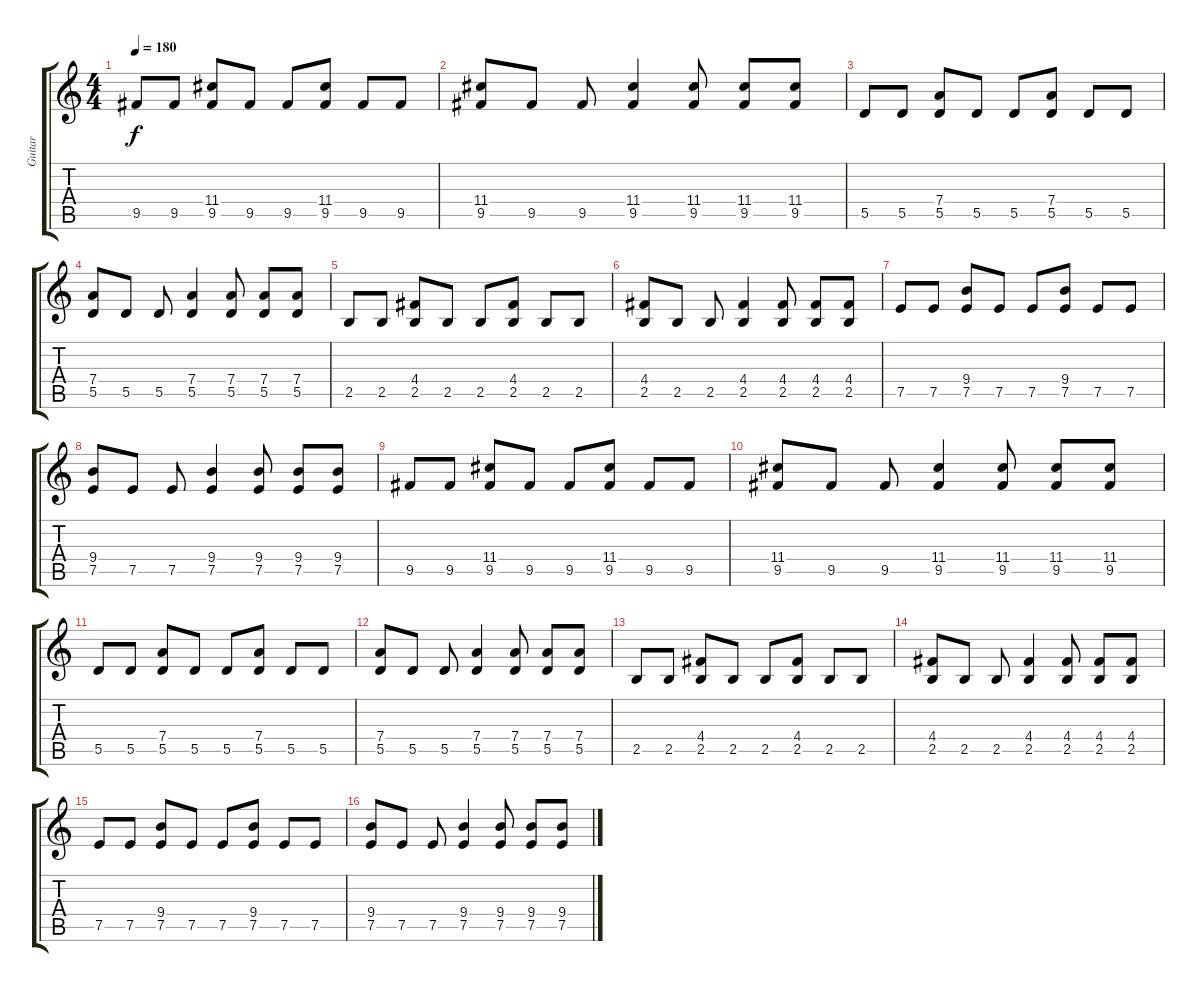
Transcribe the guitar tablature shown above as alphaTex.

\track ("Guitar" "Guitar") {instrument distortionguitar}
\staff {score tabs}
\tuning (E4 B3 G3 D3 A2 E2) {hide}
\ts (4 4)
\tempo 180
\clef g2
\ks c
9.5.8{dy f} 9.5.8 (11.4 9.5).8 9.5.8 9.5.8 (11.4 9.5).8 9.5.8 9.5.8 |
(11.4 9.5).8 9.5.8 9.5.8 (11.4 9.5).4 (11.4 9.5).8 (11.4 9.5).8 (11.4 9.5).8 |
5.5.8 5.5.8 (7.4 5.5).8 5.5.8 5.5.8 (7.4 5.5).8 5.5.8 5.5.8 |
(7.4 5.5).8 5.5.8 5.5.8 (7.4 5.5).4 (7.4 5.5).8 (7.4 5.5).8 (7.4 5.5).8 |
2.5.8 2.5.8 (4.4 2.5).8 2.5.8 2.5.8 (4.4 2.5).8 2.5.8 2.5.8 |
(4.4 2.5).8 2.5.8 2.5.8 (4.4 2.5).4 (4.4 2.5).8 (4.4 2.5).8 (4.4 2.5).8 |
7.5.8 7.5.8 (9.4 7.5).8 7.5.8 7.5.8 (9.4 7.5).8 7.5.8 7.5.8 |
(9.4 7.5).8 7.5.8 7.5.8 (9.4 7.5).4 (9.4 7.5).8 (9.4 7.5).8 (9.4 7.5).8 |
9.5.8 9.5.8 (11.4 9.5).8 9.5.8 9.5.8 (11.4 9.5).8 9.5.8 9.5.8 |
(11.4 9.5).8 9.5.8 9.5.8 (11.4 9.5).4 (11.4 9.5).8 (11.4 9.5).8 (11.4 9.5).8 |
5.5.8 5.5.8 (7.4 5.5).8 5.5.8 5.5.8 (7.4 5.5).8 5.5.8 5.5.8 |
(7.4 5.5).8 5.5.8 5.5.8 (7.4 5.5).4 (7.4 5.5).8 (7.4 5.5).8 (7.4 5.5).8 |
2.5.8 2.5.8 (4.4 2.5).8 2.5.8 2.5.8 (4.4 2.5).8 2.5.8 2.5.8 |
(4.4 2.5).8 2.5.8 2.5.8 (4.4 2.5).4 (4.4 2.5).8 (4.4 2.5).8 (4.4 2.5).8 |
7.5.8 7.5.8 (9.4 7.5).8 7.5.8 7.5.8 (9.4 7.5).8 7.5.8 7.5.8 |
(9.4 7.5).8 7.5.8 7.5.8 (9.4 7.5).4 (9.4 7.5).8 (9.4 7.5).8 (9.4 7.5).8
